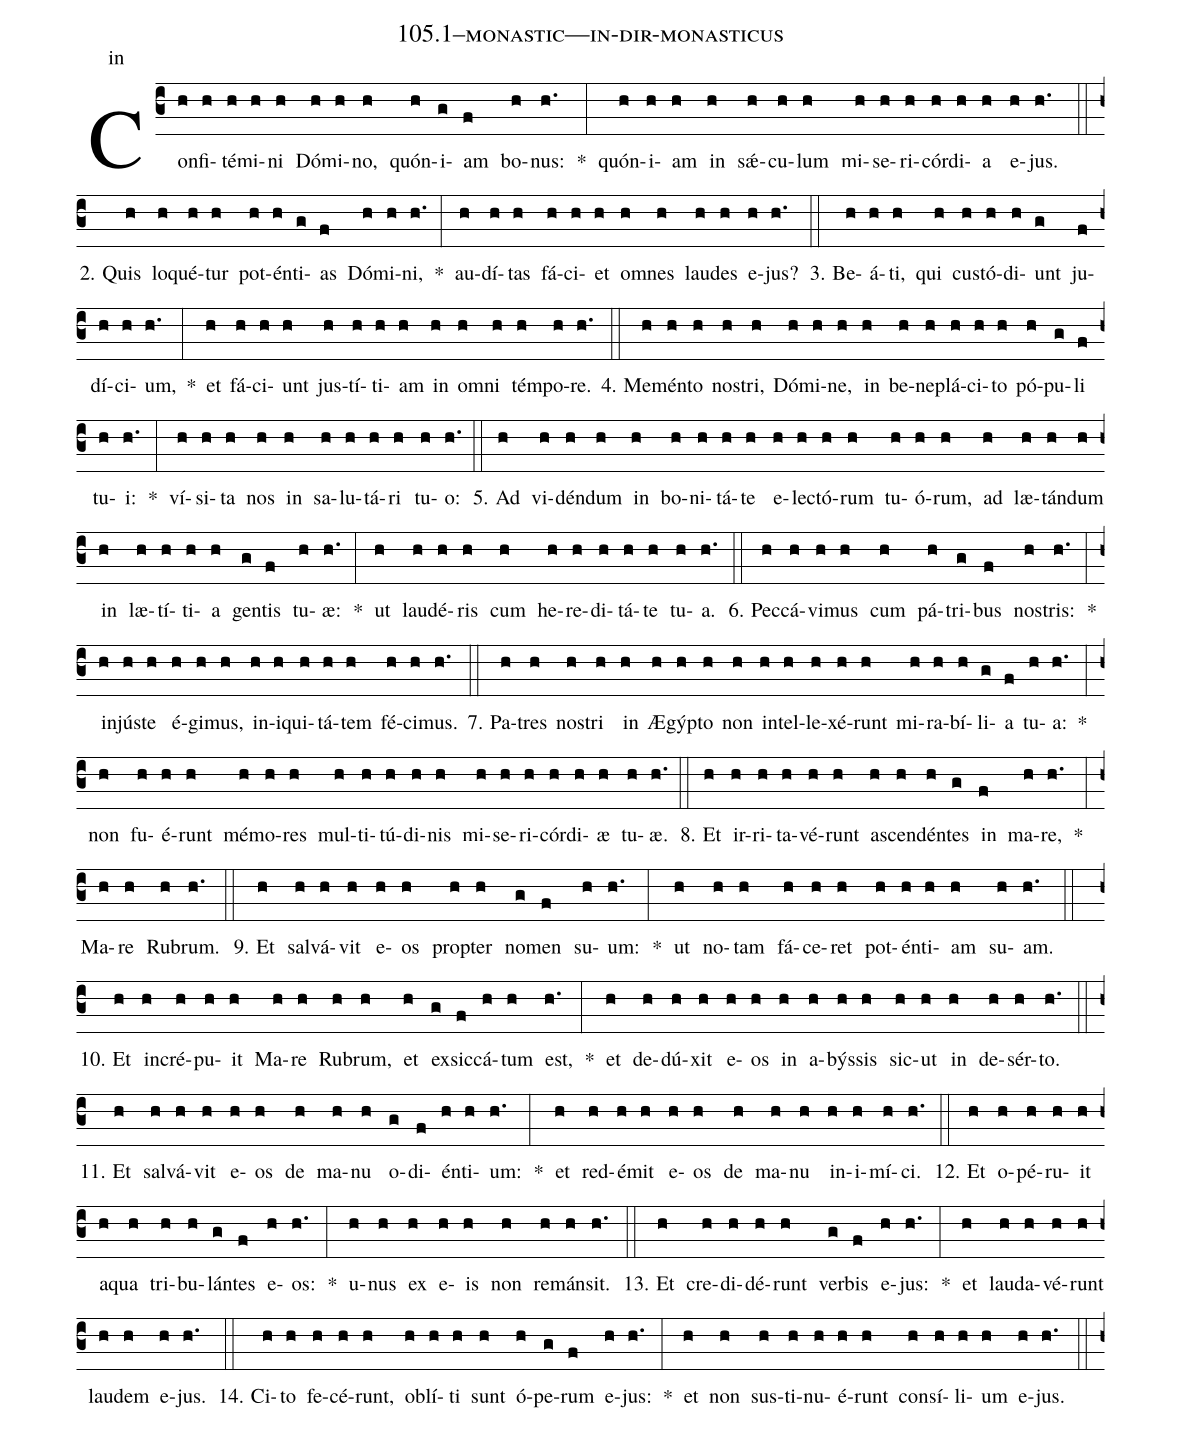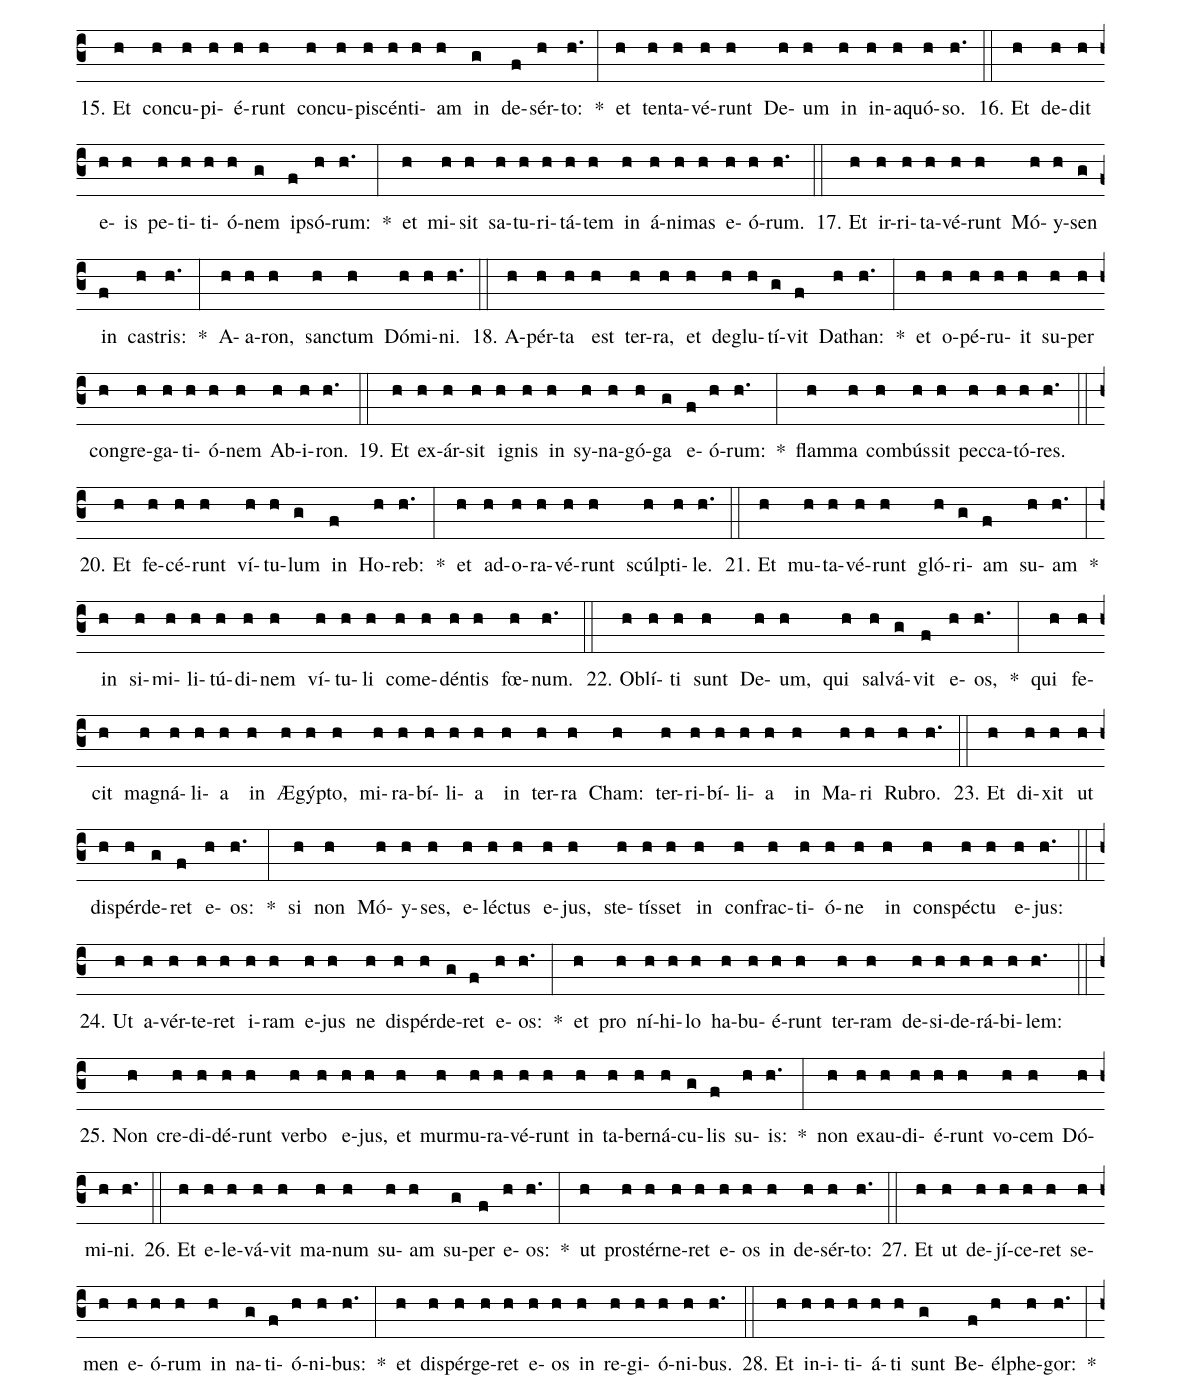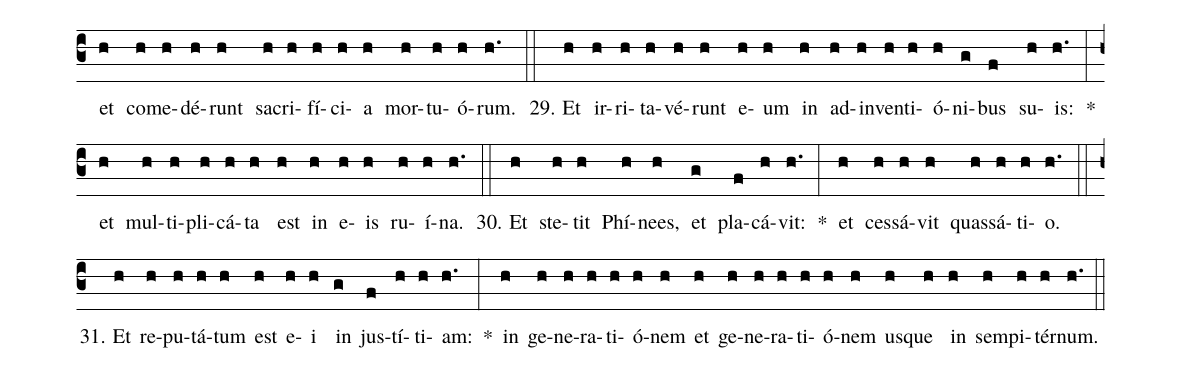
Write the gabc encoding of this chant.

name: 105.1--monastic---in-dir-monasticus;
annotation: in;
%%
(c3)Con(h)fi(h)té(h)mi(h)ni(h) Dó(h)mi(h)no,(h) quón(h)i(g)am(f) bo(h)nus:(h.) *(:) quón(h)i(h)am(h) in(h) sǽ(h)cu(h)lum(h) mi(h)se(h)ri(h)cór(h)di(h)a(h) e(h)jus.(h.) (::)
2. Quis(h) lo(h)qué(h)tur(h) pot(h)én(h)ti(g)as(f) Dó(h)mi(h)ni,(h.) *(:) au(h)dí(h)tas(h) fá(h)ci(h)et(h) om(h)nes(h) lau(h)des(h) e(h)jus?(h.) (::)
3. Be(h)á(h)ti,(h) qui(h) cus(h)tó(h)di(h)unt(g) ju(f)dí(h)ci(h)um,(h.) *(:) et(h) fá(h)ci(h)unt(h) jus(h)tí(h)ti(h)am(h) in(h) om(h)ni(h) tém(h)po(h)re.(h.) (::)
4. Me(h)mén(h)to(h) nos(h)tri,(h) Dó(h)mi(h)ne,(h) in(h) be(h)ne(h)plá(h)ci(h)to(h) pó(h)pu(g)li(f) tu(h)i:(h.) *(:) ví(h)si(h)ta(h) nos(h) in(h) sa(h)lu(h)tá(h)ri(h) tu(h)o:(h.) (::)
5. Ad(h) vi(h)dén(h)dum(h) in(h) bo(h)ni(h)tá(h)te(h) e(h)lec(h)tó(h)rum(h) tu(h)ó(h)rum,(h) ad(h) læ(h)tán(h)dum(h) in(h) læ(h)tí(h)ti(h)a(h) gen(g)tis(f) tu(h)æ:(h.) *(:) ut(h) lau(h)dé(h)ris(h) cum(h) he(h)re(h)di(h)tá(h)te(h) tu(h)a.(h.) (::)
6. Pec(h)cá(h)vi(h)mus(h) cum(h) pá(h)tri(g)bus(f) nos(h)tris:(h.) *(:) in(h)jús(h)te(h) é(h)gi(h)mus,(h) in(h)i(h)qui(h)tá(h)tem(h) fé(h)ci(h)mus.(h.) (::)
7. Pa(h)tres(h) nos(h)tri(h) in(h) Æ(h)gýp(h)to(h) non(h) in(h)tel(h)le(h)xé(h)runt(h) mi(h)ra(h)bí(h)li(g)a(f) tu(h)a:(h.) *(:) non(h) fu(h)é(h)runt(h) mé(h)mo(h)res(h) mul(h)ti(h)tú(h)di(h)nis(h) mi(h)se(h)ri(h)cór(h)di(h)æ(h) tu(h)æ.(h.) (::)
8. Et(h) ir(h)ri(h)ta(h)vé(h)runt(h) a(h)scen(h)dén(h)tes(g) in(f) ma(h)re,(h.) *(:) Ma(h)re(h) Ru(h)brum.(h.) (::)
9. Et(h) sal(h)vá(h)vit(h) e(h)os(h) prop(h)ter(h) no(g)men(f) su(h)um:(h.) *(:) ut(h) no(h)tam(h) fá(h)ce(h)ret(h) pot(h)én(h)ti(h)am(h) su(h)am.(h.) (::)
10. Et(h) in(h)cré(h)pu(h)it(h) Ma(h)re(h) Ru(h)brum,(h) et(h) ex(g)sic(f)cá(h)tum(h) est,(h.) *(:) et(h) de(h)dú(h)xit(h) e(h)os(h) in(h) a(h)býs(h)sis(h) sic(h)ut(h) in(h) de(h)sér(h)to.(h.) (::)
11. Et(h) sal(h)vá(h)vit(h) e(h)os(h) de(h) ma(h)nu(h) o(g)di(f)én(h)ti(h)um:(h.) *(:) et(h) red(h)é(h)mit(h) e(h)os(h) de(h) ma(h)nu(h) in(h)i(h)mí(h)ci.(h.) (::)
12. Et(h) o(h)pé(h)ru(h)it(h) a(h)qua(h) tri(h)bu(h)lán(g)tes(f) e(h)os:(h.) *(:) u(h)nus(h) ex(h) e(h)is(h) non(h) re(h)mán(h)sit.(h.) (::)
13. Et(h) cre(h)di(h)dé(h)runt(h) ver(g)bis(f) e(h)jus:(h.) *(:) et(h) lau(h)da(h)vé(h)runt(h) lau(h)dem(h) e(h)jus.(h.) (::)
14. Ci(h)to(h) fe(h)cé(h)runt,(h) ob(h)lí(h)ti(h) sunt(h) ó(h)pe(g)rum(f) e(h)jus:(h.) *(:) et(h) non(h) sus(h)ti(h)nu(h)é(h)runt(h) con(h)sí(h)li(h)um(h) e(h)jus.(h.) (::)
15. Et(h) con(h)cu(h)pi(h)é(h)runt(h) con(h)cu(h)pi(h)scén(h)ti(h)am(h) in(g) de(f)sér(h)to:(h.) *(:) et(h) ten(h)ta(h)vé(h)runt(h) De(h)um(h) in(h) in(h)a(h)quó(h)so.(h.) (::)
16. Et(h) de(h)dit(h) e(h)is(h) pe(h)ti(h)ti(h)ó(h)nem(g) ip(f)só(h)rum:(h.) *(:) et(h) mi(h)sit(h) sa(h)tu(h)ri(h)tá(h)tem(h) in(h) á(h)ni(h)mas(h) e(h)ó(h)rum.(h.) (::)
17. Et(h) ir(h)ri(h)ta(h)vé(h)runt(h) Mó(h)y(h)sen(g) in(f) cas(h)tris:(h.) *(:) A(h)a(h)ron,(h) sanc(h)tum(h) Dó(h)mi(h)ni.(h.) (::)
18. A(h)pér(h)ta(h) est(h) ter(h)ra,(h) et(h) de(h)glu(h)tí(g)vit(f) Da(h)than:(h.) *(:) et(h) o(h)pé(h)ru(h)it(h) su(h)per(h) con(h)gre(h)ga(h)ti(h)ó(h)nem(h) Ab(h)i(h)ron.(h.) (::)
19. Et(h) ex(h)ár(h)sit(h) i(h)gnis(h) in(h) sy(h)na(h)gó(h)ga(g) e(f)ó(h)rum:(h.) *(:) flam(h)ma(h) com(h)bús(h)sit(h) pec(h)ca(h)tó(h)res.(h.) (::)
20. Et(h) fe(h)cé(h)runt(h) ví(h)tu(h)lum(g) in(f) Ho(h)reb:(h.) *(:) et(h) ad(h)o(h)ra(h)vé(h)runt(h) scúlp(h)ti(h)le.(h.) (::)
21. Et(h) mu(h)ta(h)vé(h)runt(h) gló(h)ri(g)am(f) su(h)am(h.) *(:) in(h) si(h)mi(h)li(h)tú(h)di(h)nem(h) ví(h)tu(h)li(h) com(h)e(h)dén(h)tis(h) fœ(h)num.(h.) (::)
22. Ob(h)lí(h)ti(h) sunt(h) De(h)um,(h) qui(h) sal(h)vá(g)vit(f) e(h)os,(h.) *(:) qui(h) fe(h)cit(h) ma(h)gná(h)li(h)a(h) in(h) Æ(h)gýp(h)to,(h) mi(h)ra(h)bí(h)li(h)a(h) in(h) ter(h)ra(h) Cham:(h) ter(h)ri(h)bí(h)li(h)a(h) in(h) Ma(h)ri(h) Ru(h)bro.(h.) (::)
23. Et(h) di(h)xit(h) ut(h) dis(h)pér(h)de(g)ret(f) e(h)os:(h.) *(:) si(h) non(h) Mó(h)y(h)ses,(h) e(h)léc(h)tus(h) e(h)jus,(h) ste(h)tís(h)set(h) in(h) con(h)frac(h)ti(h)ó(h)ne(h) in(h) con(h)spéc(h)tu(h) e(h)jus:(h.) (::)
24. Ut(h) a(h)vér(h)te(h)ret(h) i(h)ram(h) e(h)jus(h) ne(h) dis(h)pér(h)de(g)ret(f) e(h)os:(h.) *(:) et(h) pro(h) ní(h)hi(h)lo(h) ha(h)bu(h)é(h)runt(h) ter(h)ram(h) de(h)si(h)de(h)rá(h)bi(h)lem:(h.) (::)
25. Non(h) cre(h)di(h)dé(h)runt(h) ver(h)bo(h) e(h)jus,(h) et(h) mur(h)mu(h)ra(h)vé(h)runt(h) in(h) ta(h)ber(h)ná(h)cu(g)lis(f) su(h)is:(h.) *(:) non(h) ex(h)au(h)di(h)é(h)runt(h) vo(h)cem(h) Dó(h)mi(h)ni.(h.) (::)
26. Et(h) e(h)le(h)vá(h)vit(h) ma(h)num(h) su(h)am(h) su(g)per(f) e(h)os:(h.) *(:) ut(h) pro(h)stér(h)ne(h)ret(h) e(h)os(h) in(h) de(h)sér(h)to:(h.) (::)
27. Et(h) ut(h) de(h)jí(h)ce(h)ret(h) se(h)men(h) e(h)ó(h)rum(h) in(h) na(g)ti(f)ó(h)ni(h)bus:(h.) *(:) et(h) di(h)spér(h)ge(h)ret(h) e(h)os(h) in(h) re(h)gi(h)ó(h)ni(h)bus.(h.) (::)
28. Et(h) in(h)i(h)ti(h)á(h)ti(h) sunt(g) Be(f)él(h)phe(h)gor:(h.) *(:) et(h) com(h)e(h)dé(h)runt(h) sa(h)cri(h)fí(h)ci(h)a(h) mor(h)tu(h)ó(h)rum.(h.) (::)
29. Et(h) ir(h)ri(h)ta(h)vé(h)runt(h) e(h)um(h) in(h) ad(h)in(h)ven(h)ti(h)ó(h)ni(g)bus(f) su(h)is:(h.) *(:) et(h) mul(h)ti(h)pli(h)cá(h)ta(h) est(h) in(h) e(h)is(h) ru(h)í(h)na.(h.) (::)
30. Et(h) ste(h)tit(h) Phí(h)nees,(h) et(g) pla(f)cá(h)vit:(h.) *(:) et(h) ces(h)sá(h)vit(h) quas(h)sá(h)ti(h)o.(h.) (::)
31. Et(h) re(h)pu(h)tá(h)tum(h) est(h) e(h)i(h) in(g) jus(f)tí(h)ti(h)am:(h.) *(:) in(h) ge(h)ne(h)ra(h)ti(h)ó(h)nem(h) et(h) ge(h)ne(h)ra(h)ti(h)ó(h)nem(h) us(h)que(h) in(h) sem(h)pi(h)tér(h)num.(h.) (::)
